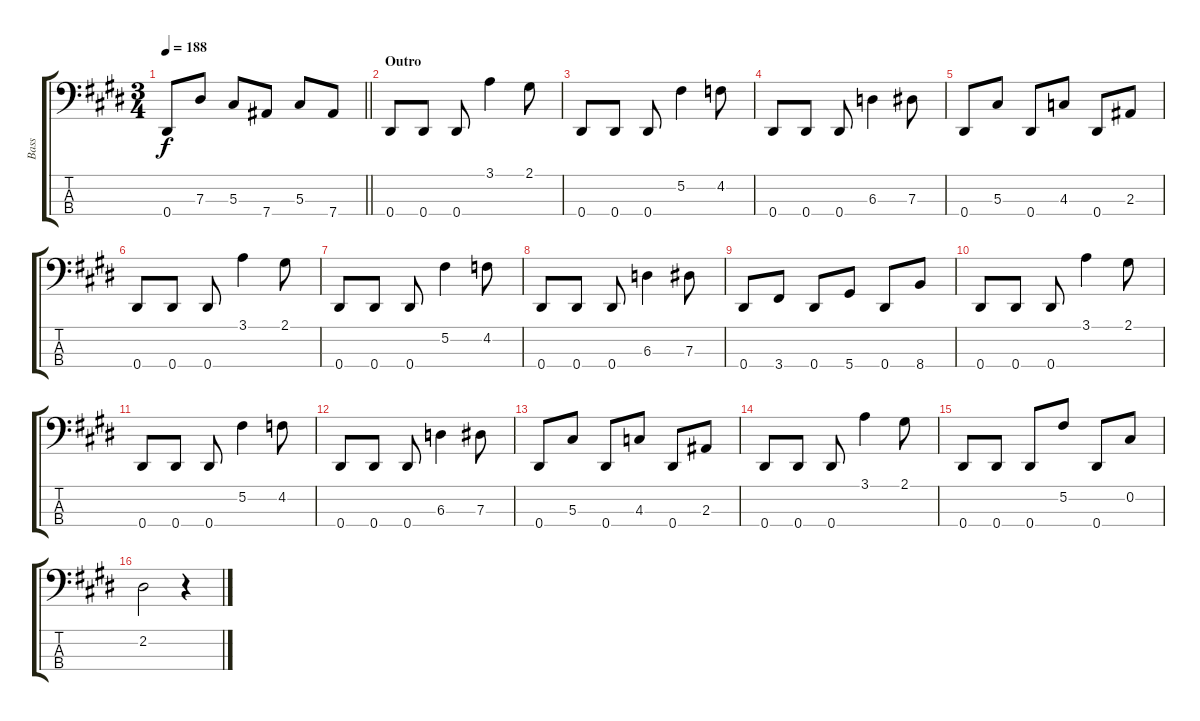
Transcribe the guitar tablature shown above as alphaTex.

\track ("Bass" "Bass") {instrument electricbassfinger}
\staff {score tabs}
\tuning (Gb2 Db2 Ab1 Eb1) {hide}
\ts (3 4)
\tempo 188
\clef f4
\barLineRight lightlight
\ks e
0.4.8{dy f} 7.3.8 5.3.8 7.4.8 5.3.8 7.4.8 |
\section ("" "Outro")
0.4.8 0.4.8 0.4.8 3.1.4 2.1.8 |
0.4.8 0.4.8 0.4.8 5.2.4 4.2.8 |
0.4.8 0.4.8 0.4.8 6.3.4 7.3.8 |
0.4.8 5.3.8 0.4.8 4.3.8 0.4.8 2.3.8 |
0.4.8 0.4.8 0.4.8 3.1.4 2.1.8 |
0.4.8 0.4.8 0.4.8 5.2.4 4.2.8 |
0.4.8 0.4.8 0.4.8 6.3.4 7.3.8 |
0.4.8 3.4.8 0.4.8 5.4.8 0.4.8 8.4.8 |
0.4.8 0.4.8 0.4.8 3.1.4 2.1.8 |
0.4.8 0.4.8 0.4.8 5.2.4 4.2.8 |
0.4.8 0.4.8 0.4.8 6.3.4 7.3.8 |
0.4.8 5.3.8 0.4.8 4.3.8 0.4.8 2.3.8 |
0.4.8 0.4.8 0.4.8 3.1.4 2.1.8 |
0.4.8 0.4.8 0.4.8 5.2.8 0.4.8 0.2.8 |
2.2.2 r.4
